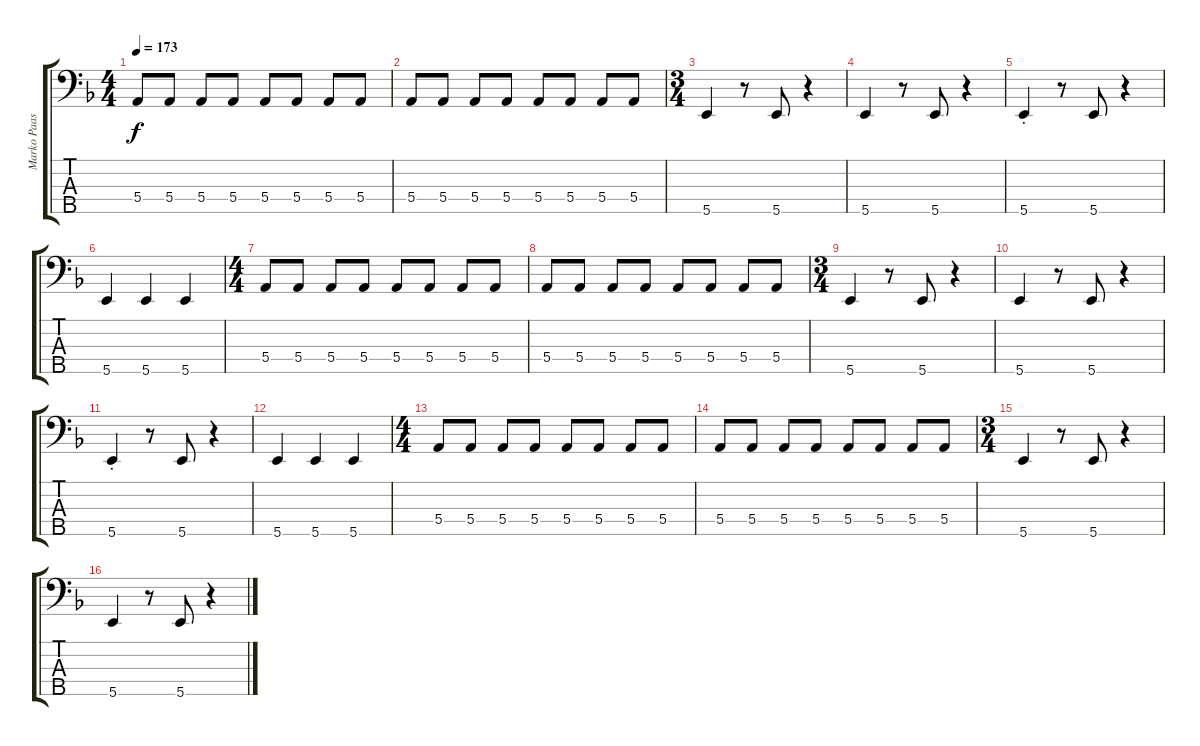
\track ("Marko Paasikoski - Bass" "Marko Paas") {instrument electricbasspick}
\staff {score tabs}
\tuning (Eb2 Ab2 A1 E1 B0) {hide}
\ts (4 4)
\tempo 173
\clef f4
\ks dminor
5.4.8{dy f} 5.4.8 5.4.8 5.4.8 5.4.8 5.4.8 5.4.8 5.4.8 |
5.4.8 5.4.8 5.4.8 5.4.8 5.4.8 5.4.8 5.4.8 5.4.8 |
\ts (3 4)
5.5.4 r.8 5.5.8 r.4 |
5.5.4 r.8 5.5.8 r.4 |
5.5{st}.4 r.8 5.5.8 r.4 |
5.5.4 5.5.4 5.5.4 |
\ts (4 4)
5.4.8 5.4.8 5.4.8 5.4.8 5.4.8 5.4.8 5.4.8 5.4.8 |
5.4.8 5.4.8 5.4.8 5.4.8 5.4.8 5.4.8 5.4.8 5.4.8 |
\ts (3 4)
5.5.4 r.8 5.5.8 r.4 |
5.5.4 r.8 5.5.8 r.4 |
5.5{st}.4 r.8 5.5.8 r.4 |
5.5.4 5.5.4 5.5.4 |
\ts (4 4)
5.4.8 5.4.8 5.4.8 5.4.8 5.4.8 5.4.8 5.4.8 5.4.8 |
5.4.8 5.4.8 5.4.8 5.4.8 5.4.8 5.4.8 5.4.8 5.4.8 |
\ts (3 4)
5.5.4 r.8 5.5.8 r.4 |
5.5.4 r.8 5.5.8 r.4
